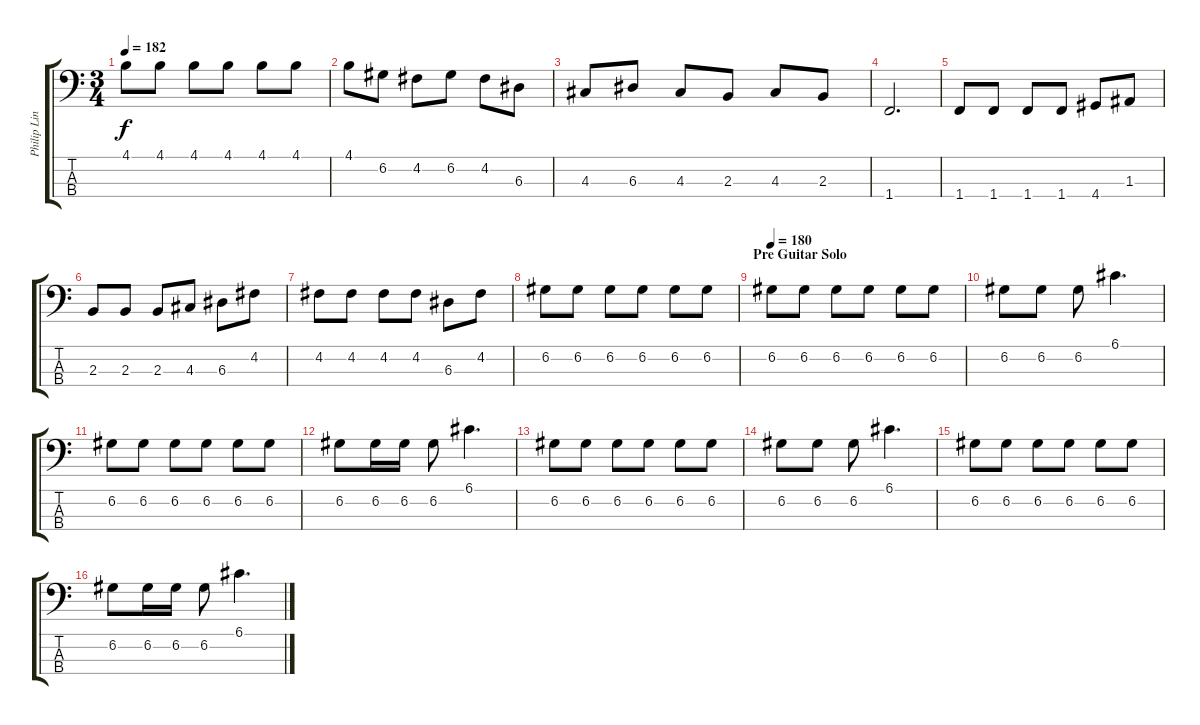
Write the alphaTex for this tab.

\track ("Philip Linnot" "Philip Lin") {instrument electricbasspick}
\staff {score tabs}
\tuning (G2 D2 A1 E1) {hide}
\ts (3 4)
\tempo 182
\clef f4
\ks c
4.1.8{dy f} 4.1.8 4.1.8 4.1.8 4.1.8 4.1.8 |
4.1.8 6.2.8 4.2.8 6.2.8 4.2.8 6.3.8 |
4.3.8 6.3.8 4.3.8 2.3.8 4.3.8 2.3.8 |
1.4.2{d} |
1.4.8 1.4.8 1.4.8 1.4.8 4.4.8 1.3.8 |
2.3.8 2.3.8 2.3.8 4.3.8 6.3.8 4.2.8 |
4.2.8 4.2.8 4.2.8 4.2.8 6.3.8 4.2.8 |
6.2.8 6.2.8 6.2.8 6.2.8 6.2.8 6.2.8 |
\section ("" "Pre Guitar Solo")
\tempo 180
6.2.8 6.2.8 6.2.8 6.2.8 6.2.8 6.2.8 |
6.2.8 6.2.8 6.2.8 6.1.4{d} |
6.2.8 6.2.8 6.2.8 6.2.8 6.2.8 6.2.8 |
6.2.8 6.2.16 6.2.16 6.2.8 6.1.4{d} |
6.2.8 6.2.8 6.2.8 6.2.8 6.2.8 6.2.8 |
6.2.8 6.2.8 6.2.8 6.1.4{d} |
6.2.8 6.2.8 6.2.8 6.2.8 6.2.8 6.2.8 |
6.2.8 6.2.16 6.2.16 6.2.8 6.1.4{d}
